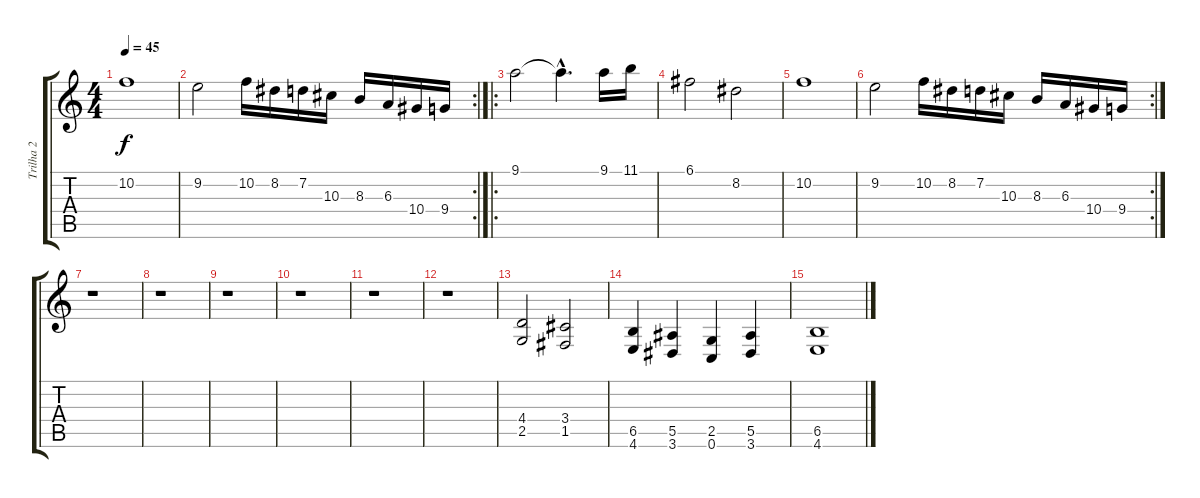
\track ("Trilha 2" "Trilha 2") {instrument distortionguitar}
\staff {score tabs}
\tuning (C4 G3 Eb3 Bb2 F2 C2) {hide}
\ts (4 4)
\tempo 45
\clef g2
\ks c
10.2.1{dy f} |
\rc 2
9.2.2 10.2.16 8.2.16 7.2.16 10.3.16 8.3.16 6.3.16 10.4.16 9.4.16 |
\ro
9.1.2 9.1{hac t}.4{d} 9.1.16 11.1.16 |
6.1.2 8.2.2 |
10.2.1 |
\rc 2
9.2.2 10.2.16 8.2.16 7.2.16 10.3.16 8.3.16 6.3.16 10.4.16 9.4.16 |
r.1 |
r.1 |
r.1 |
r.1 |
r.1 |
r.1 |
(4.4 2.5).2 (3.4 1.5).2 |
(6.5 4.6).4 (5.5 3.6).4 (2.5 0.6).4 (5.5 3.6).4 |
(6.5 4.6).1
